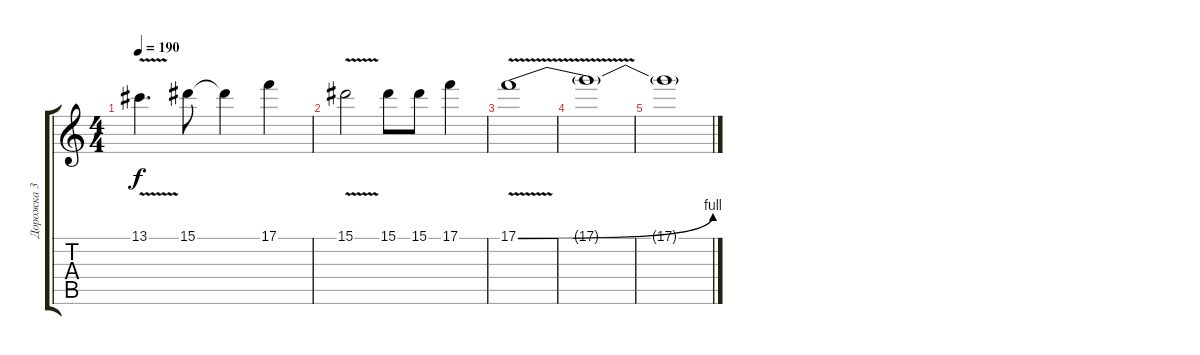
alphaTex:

\track ("Дорожка 3" "Дорожка 3") {instrument overdrivenguitar}
\staff {score tabs}
\tuning (C4 G3 Eb3 Bb2 F2 C2) {hide}
\ts (4 4)
\tempo 190
\clef g2
\ks c
13.1{v}.4{d dy f} 15.1.8 15.1{t}.4 17.1.4 |
15.1{v}.2 15.1.8 15.1.8 17.1.4 |
17.1{be (bend 0 0 60 4) v}.1 |
17.1{t}.1 |
17.1{t}.1
